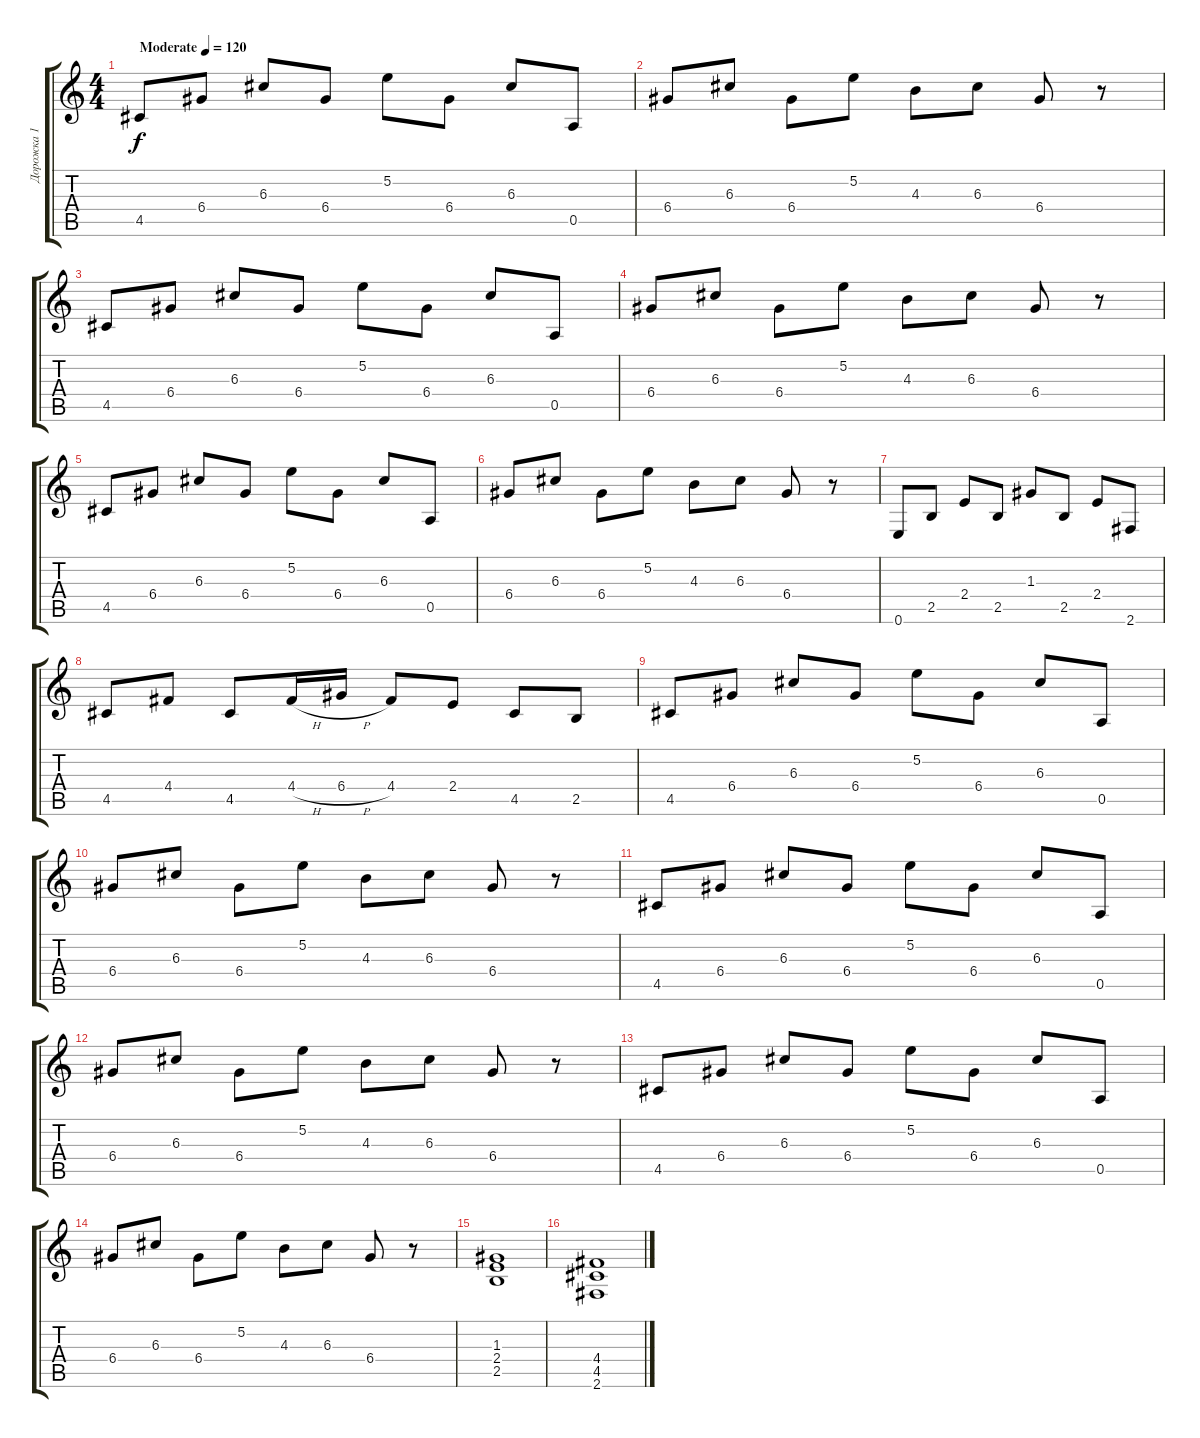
\track ("Дорожка 1" "Дорожка 1") {instrument acousticguitarnylon}
\staff {score tabs}
\tuning (E4 B3 G3 D3 A2 E2) {hide}
\ts (4 4)
\tempo (120 "Moderate")
\clef g2
\ks c
4.5.8{dy f instrument acousticguitarnylon} 6.4.8 6.3.8 6.4.8 5.2.8 6.4.8 6.3.8 0.5.8 |
6.4.8 6.3.8 6.4.8 5.2.8 4.3.8 6.3.8 6.4.8 r.8 |
4.5.8 6.4.8 6.3.8 6.4.8 5.2.8 6.4.8 6.3.8 0.5.8 |
6.4.8 6.3.8 6.4.8 5.2.8 4.3.8 6.3.8 6.4.8 r.8 |
4.5.8 6.4.8 6.3.8 6.4.8 5.2.8 6.4.8 6.3.8 0.5.8 |
6.4.8 6.3.8 6.4.8 5.2.8 4.3.8 6.3.8 6.4.8 r.8 |
0.6.8 2.5.8 2.4.8 2.5.8 1.3.8 2.5.8 2.4.8 2.6.8 |
4.5.8 4.4.8 4.5.8 4.4{h}.16 6.4{h}.16 4.4.8 2.4.8 4.5.8 2.5.8 |
4.5.8 6.4.8 6.3.8 6.4.8 5.2.8 6.4.8 6.3.8 0.5.8 |
6.4.8 6.3.8 6.4.8 5.2.8 4.3.8 6.3.8 6.4.8 r.8 |
4.5.8 6.4.8 6.3.8 6.4.8 5.2.8 6.4.8 6.3.8 0.5.8 |
6.4.8 6.3.8 6.4.8 5.2.8 4.3.8 6.3.8 6.4.8 r.8 |
4.5.8 6.4.8 6.3.8 6.4.8 5.2.8 6.4.8 6.3.8 0.5.8 |
6.4.8 6.3.8 6.4.8 5.2.8 4.3.8 6.3.8 6.4.8 r.8 |
(1.3 2.4 2.5).1 |
(4.4 4.5 2.6).1
